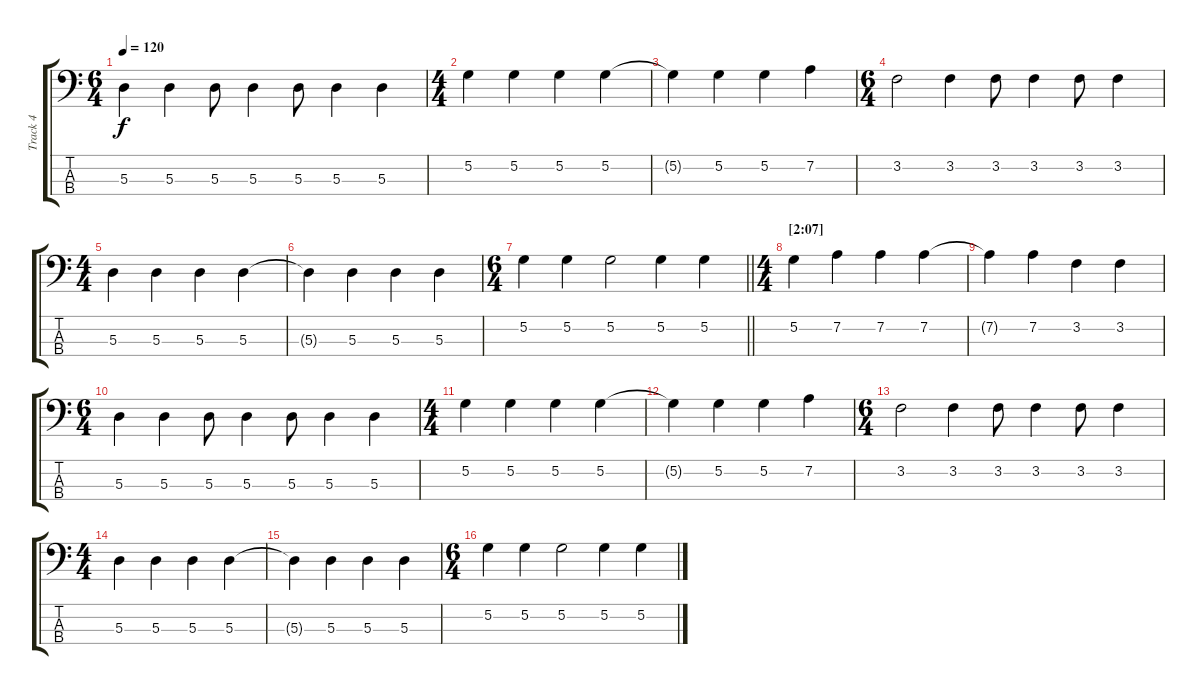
\track ("Track 4" "Track 4") {instrument electricbassfinger}
\staff {score tabs}
\tuning (G2 D2 A1 E1) {hide}
\ts (6 4)
\tempo 120
\clef f4
\ks c
5.3.4{dy f} 5.3.4 5.3.8 5.3.4 5.3.8 5.3.4 5.3.4 |
\ts (4 4)
5.2.4 5.2.4 5.2.4 5.2.4 |
5.2{t}.4 5.2.4 5.2.4 7.2.4 |
\ts (6 4)
3.2.2 3.2.4 3.2.8 3.2.4 3.2.8 3.2.4 |
\ts (4 4)
5.3.4 5.3.4 5.3.4 5.3.4 |
5.3{t}.4 5.3.4 5.3.4 5.3.4 |
\ts (6 4)
\barLineRight lightlight
5.2.4 5.2.4 5.2.2 5.2.4 5.2.4 |
\ts (4 4)
\section ("" "[2:07]")
5.2.4 7.2.4 7.2.4 7.2.4 |
7.2{t}.4 7.2.4 3.2.4 3.2.4 |
\ts (6 4)
5.3.4 5.3.4 5.3.8 5.3.4 5.3.8 5.3.4 5.3.4 |
\ts (4 4)
5.2.4 5.2.4 5.2.4 5.2.4 |
5.2{t}.4 5.2.4 5.2.4 7.2.4 |
\ts (6 4)
3.2.2 3.2.4 3.2.8 3.2.4 3.2.8 3.2.4 |
\ts (4 4)
5.3.4 5.3.4 5.3.4 5.3.4 |
5.3{t}.4 5.3.4 5.3.4 5.3.4 |
\ts (6 4)
5.2.4 5.2.4 5.2.2 5.2.4 5.2.4
